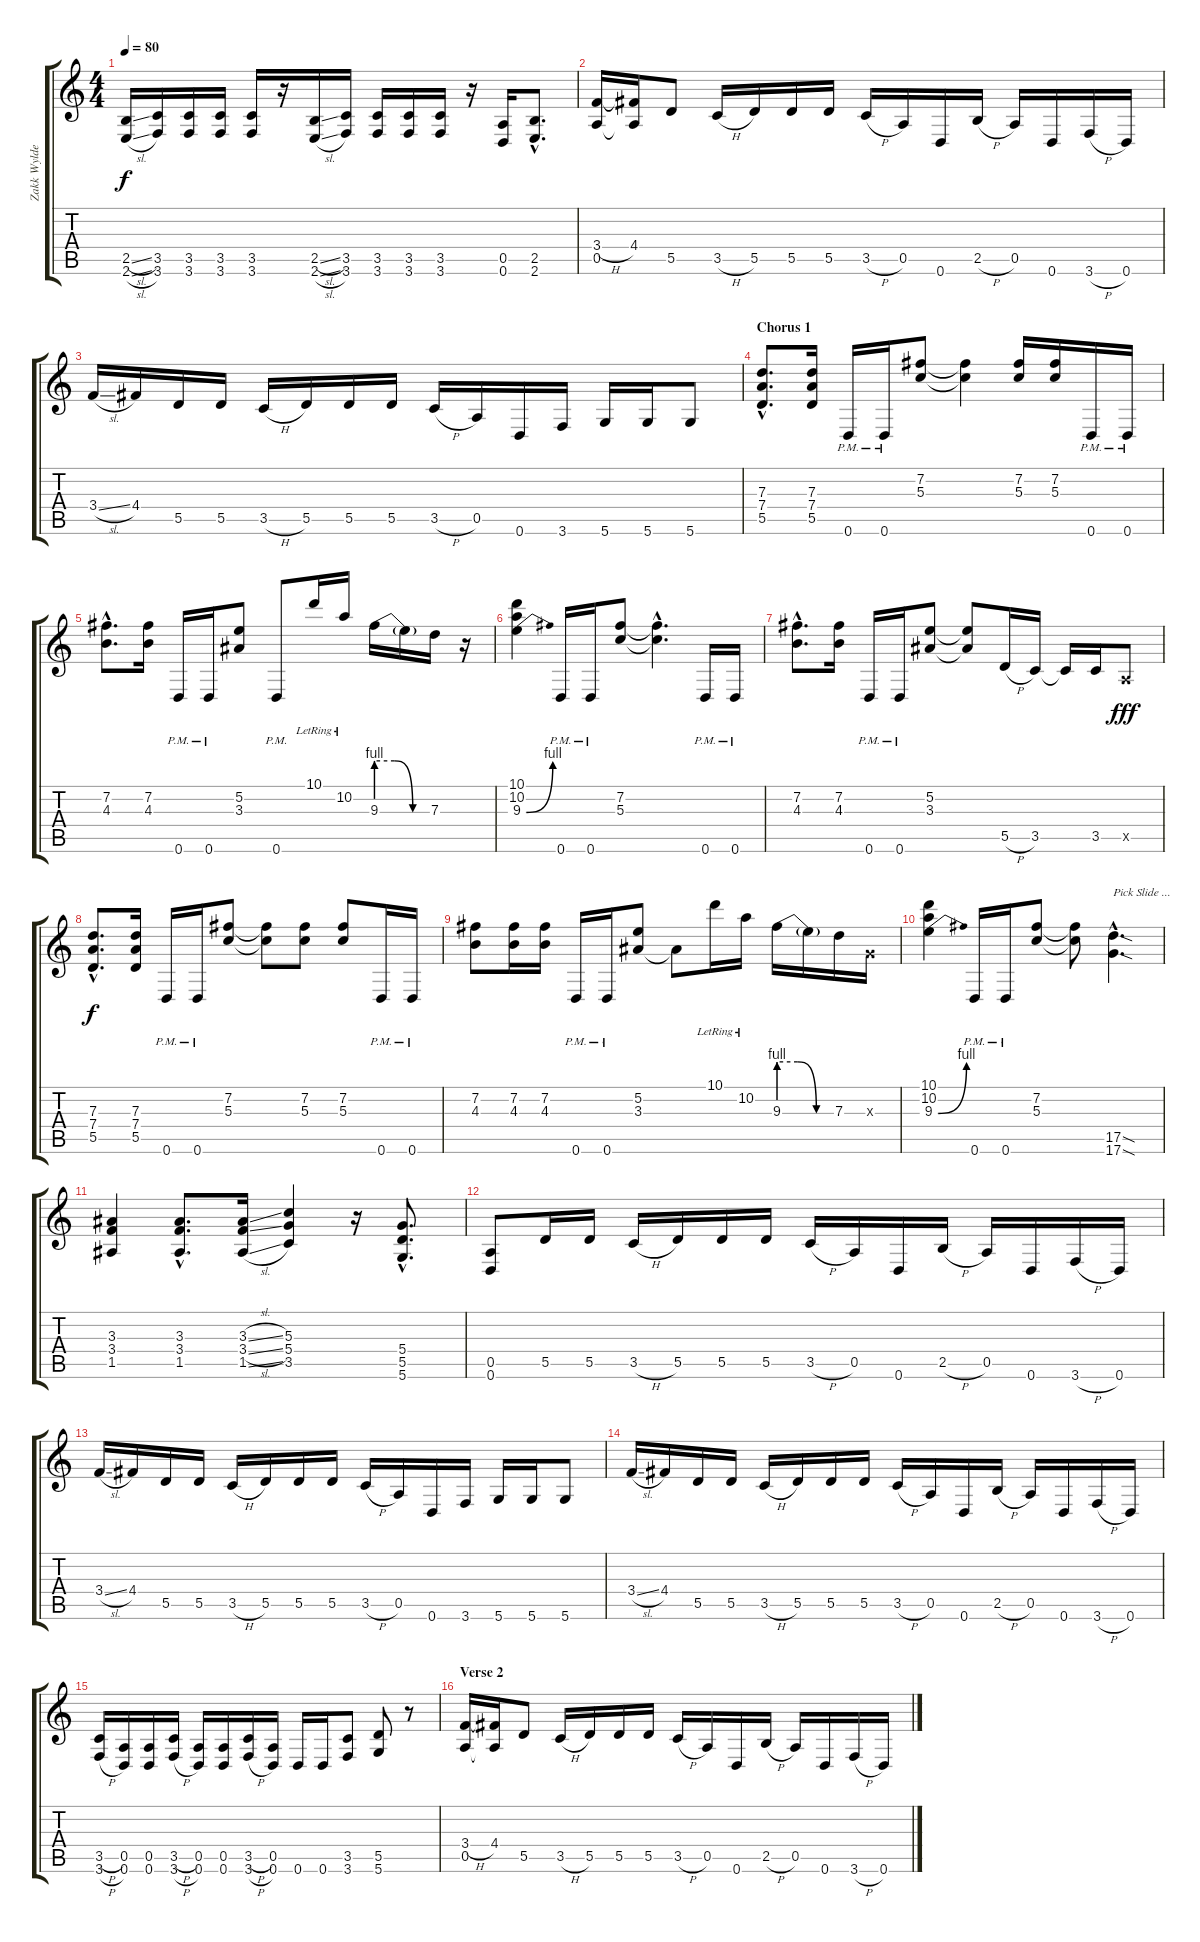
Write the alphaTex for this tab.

\track ("Zakk Wylde (Overdriven Guitar)" "Zakk Wylde") {instrument overdrivenguitar}
\staff {score tabs}
\tuning (E4 B3 G3 D3 A2 D2) {hide}
\ts (4 4)
\tempo 80
\clef g2
\ks c
(2.5{sl} 2.6{sl}).16{dy f} (3.5 3.6).16 (3.5 3.6).16 (3.5 3.6).16 (3.5 3.6).16 r.16 (2.5{sl} 2.6{sl}).16 (3.5 3.6).16 (3.5 3.6).16 (3.5 3.6).16 (3.5 3.6).16 r.16 (0.5 0.6).16 (2.5{hac} 2.6{hac}).8{d} |
(3.4{h} 0.5).16 (4.4 0.5{t}).16 5.5.8 3.5{h}.16 5.5.16 5.5.16 5.5.16 3.5{h}.16 0.5.16 0.6.16 2.5{h}.16 0.5.16 0.6.16 3.6{h}.16 0.6.16 |
3.4{sl}.16 4.4.16 5.5.16 5.5.16 3.5{h}.16 5.5.16 5.5.16 5.5.16 3.5{h}.16 0.5.16 0.6.16 3.6.16 5.6.16 5.6.16 5.6.8 |
\section ("" "Chorus 1")
(7.3{hac} 7.4{hac} 5.5{hac}).8{d} (7.3 7.4 5.5).16 0.6{pm}.16 0.6{pm}.16 (7.2 5.3).8 (7.2{t} 5.3{t}).4 (7.2 5.3).16 (7.2 5.3).16 0.6{pm}.16 0.6{pm}.16 |
(7.2{hac} 4.3{hac}).8{d} (7.2 4.3).16 0.6{pm}.16 0.6{pm}.16 (5.2 3.3).8 0.6{pm}.8 10.1{lr}.16 10.2{lr}.16 9.3{be (custom 0 4 20 4 40 0 60 0)}.16 9.3{t}.16 7.3.16 r.16 |
(10.1 10.2 9.3{be (bend 0 0 60 4)}).4 0.6{pm}.16 0.6{pm}.16 (7.2 5.3).8 (7.2{hac t} 5.3{hac t}).4{d} 0.6{pm}.16 0.6{pm}.16 |
(7.2{hac} 4.3{hac}).8{d} (7.2 4.3).16 0.6{pm}.16 0.6{pm}.16 (5.2 3.3).8 (5.2{t} 3.3{t}).8 5.5{h}.16 3.5.16 3.5{t}.16 3.5.16 0.5{x}.8{dy fff} |
(7.3{hac} 7.4{hac} 5.5{hac}).8{d dy f} (7.3 7.4 5.5).16 0.6{pm}.16 0.6{pm}.16 (7.2 5.3).8 (7.2{t} 5.3{t}).8 (7.2 5.3).8 (7.2 5.3).8 0.6{pm}.16 0.6{pm}.16 |
(7.2 4.3).8 (7.2 4.3).16 (7.2 4.3).16 0.6{pm}.16 0.6{pm}.16 (5.2 3.3).8 3.3{t}.8 10.1{lr}.16 10.2{lr}.16 9.3{be (custom 0 4 20 4 40 0 60 0)}.16 9.3{t}.16 7.3.16 0.3{x}.16 |
(10.1 10.2 9.3{be (bend 0 0 60 4)}).4 0.6{pm}.16 0.6{pm}.16 (7.2 5.3).8 (7.2{t} 5.3{t}).8 (17.5{sod hac} 17.6{sod hac}).4{d txt "Pick Slide ..."} |
(3.3 3.4 1.5).4 (3.3{hac} 3.4{hac} 1.5{hac}).8{d} (3.3{sl} 3.4{sl} 1.5{sl}).16 (5.3 5.4 3.5).4 r.16 (5.4{hac} 5.5{hac} 5.6{hac}).8{d} |
(0.5 0.6).8 5.5.16 5.5.16 3.5{h}.16 5.5.16 5.5.16 5.5.16 3.5{h}.16 0.5.16 0.6.16 2.5{h}.16 0.5.16 0.6.16 3.6{h}.16 0.6.16 |
3.4{sl}.16 4.4.16 5.5.16 5.5.16 3.5{h}.16 5.5.16 5.5.16 5.5.16 3.5{h}.16 0.5.16 0.6.16 3.6.16 5.6.16 5.6.16 5.6.8 |
3.4{sl}.16 4.4.16 5.5.16 5.5.16 3.5{h}.16 5.5.16 5.5.16 5.5.16 3.5{h}.16 0.5.16 0.6.16 2.5{h}.16 0.5.16 0.6.16 3.6{h}.16 0.6.16 |
(3.5{h} 3.6{h}).16 (0.5 0.6).16 (0.5 0.6).16 (3.5{h} 3.6{h}).16 (0.5 0.6).16 (0.5 0.6).16 (3.5{h} 3.6{h}).16 (0.5 0.6).16 0.6.16 0.6.16 (3.5 3.6).8 (5.5 5.6).8 r.8 |
\section ("" "Verse 2")
(3.4{h} 0.5).16 (4.4 0.5{t}).16 5.5.8 3.5{h}.16 5.5.16 5.5.16 5.5.16 3.5{h}.16 0.5.16 0.6.16 2.5{h}.16 0.5.16 0.6.16 3.6{h}.16 0.6.16
